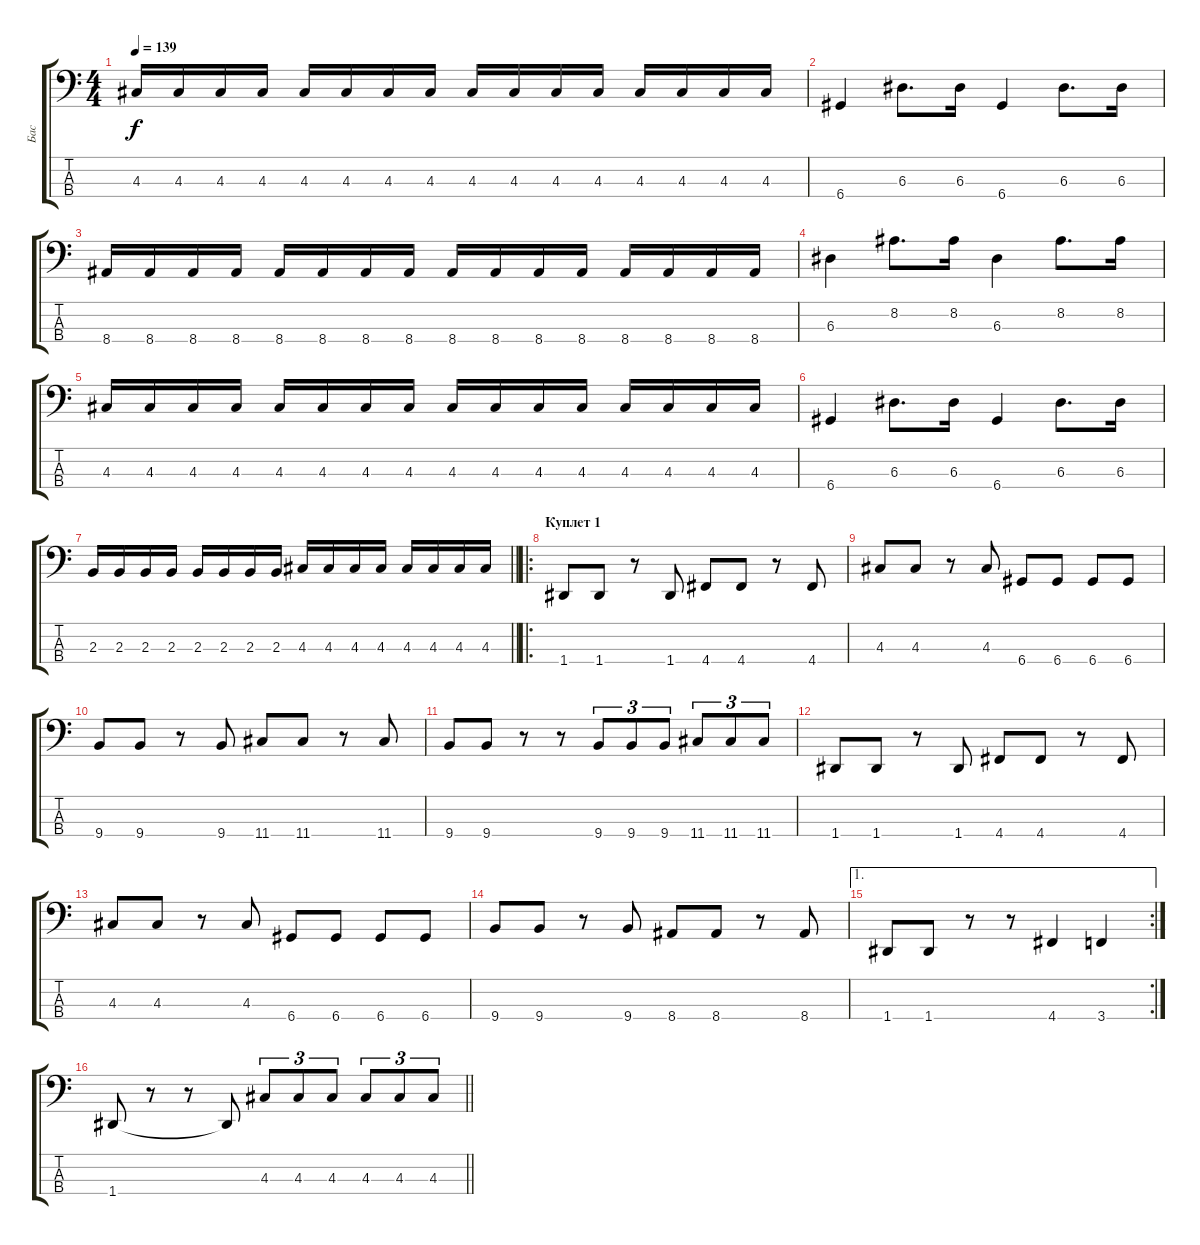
\track ("Бас" "Бас") {instrument electricbassfinger}
\staff {score tabs}
\tuning (G2 D2 A1 D1) {hide}
\ts (4 4)
\tempo 139
\clef f4
\ks c
4.3.16{dy f} 4.3.16 4.3.16 4.3.16 4.3.16 4.3.16 4.3.16 4.3.16 4.3.16 4.3.16 4.3.16 4.3.16 4.3.16 4.3.16 4.3.16 4.3.16 |
6.4.4 6.3.8{d} 6.3.16 6.4.4 6.3.8{d} 6.3.16 |
8.4.16 8.4.16 8.4.16 8.4.16 8.4.16 8.4.16 8.4.16 8.4.16 8.4.16 8.4.16 8.4.16 8.4.16 8.4.16 8.4.16 8.4.16 8.4.16 |
6.3.4 8.2.8{d} 8.2.16 6.3.4 8.2.8{d} 8.2.16 |
4.3.16 4.3.16 4.3.16 4.3.16 4.3.16 4.3.16 4.3.16 4.3.16 4.3.16 4.3.16 4.3.16 4.3.16 4.3.16 4.3.16 4.3.16 4.3.16 |
6.4.4 6.3.8{d} 6.3.16 6.4.4 6.3.8{d} 6.3.16 |
\barLineRight lightlight
2.3.16 2.3.16 2.3.16 2.3.16 2.3.16 2.3.16 2.3.16 2.3.16 4.3.16 4.3.16 4.3.16 4.3.16 4.3.16 4.3.16 4.3.16 4.3.16 |
\ro
\section ("" "Куплет 1")
1.4.8 1.4.8 r.8 1.4.8 4.4.8 4.4.8 r.8 4.4.8 |
4.3.8 4.3.8 r.8 4.3.8 6.4.8 6.4.8 6.4.8 6.4.8 |
9.4.8 9.4.8 r.8 9.4.8 11.4.8 11.4.8 r.8 11.4.8 |
9.4.8 9.4.8 r.8 r.8 9.4.8{tu (3 2)} 9.4.8{tu (3 2)} 9.4.8{tu (3 2)} 11.4.8{tu (3 2)} 11.4.8{tu (3 2)} 11.4.8{tu (3 2)} |
1.4.8 1.4.8 r.8 1.4.8 4.4.8 4.4.8 r.8 4.4.8 |
4.3.8 4.3.8 r.8 4.3.8 6.4.8 6.4.8 6.4.8 6.4.8 |
9.4.8 9.4.8 r.8 9.4.8 8.4.8 8.4.8 r.8 8.4.8 |
\ae 1
\rc 2
1.4.8 1.4.8 r.8 r.8 4.4.4 3.4.4 |
\barLineRight lightlight
1.4.8 r.8 r.8 1.4{t}.8 4.3.8{tu (3 2)} 4.3.8{tu (3 2)} 4.3.8{tu (3 2)} 4.3.8{tu (3 2)} 4.3.8{tu (3 2)} 4.3.8{tu (3 2)}
